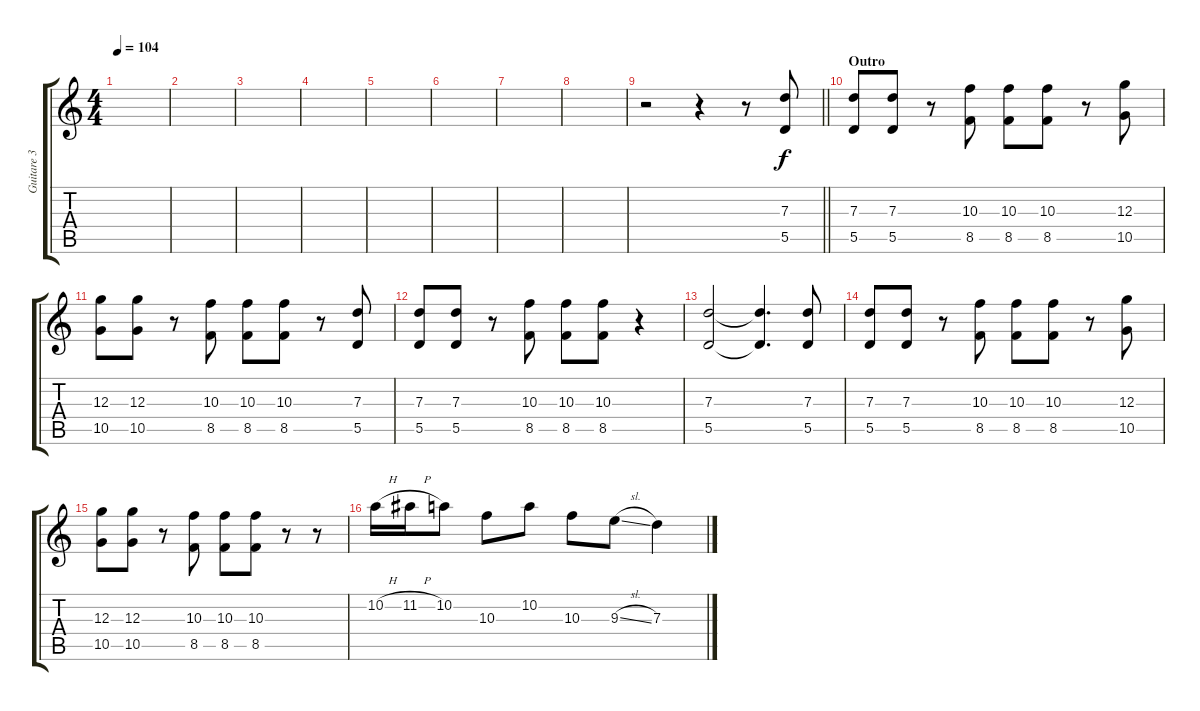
\track ("Guitare 3" "Guitare 3") {instrument overdrivenguitar}
\staff {score tabs}
\tuning (E4 B3 G3 D3 A2 E2) {hide}
\ts (4 4)
\tempo 104
\clef g2
\ks c
|
|
|
|
|
|
|
|
\barLineRight lightlight
r.2 r.4 r.8 (7.3 5.5).8 |
\section ("" "Outro")
(7.3 5.5).8 (7.3 5.5).8 r.8 (10.3 8.5).8 (10.3 8.5).8 (10.3 8.5).8 r.8 (12.3 10.5).8 |
(12.3 10.5).8 (12.3 10.5).8 r.8 (10.3 8.5).8 (10.3 8.5).8 (10.3 8.5).8 r.8 (7.3 5.5).8 |
(7.3 5.5).8 (7.3 5.5).8 r.8 (10.3 8.5).8 (10.3 8.5).8 (10.3 8.5).8 r.4 |
(7.3 5.5).2 (7.3{t} 5.5{t}).4{d} (7.3 5.5).8 |
(7.3 5.5).8 (7.3 5.5).8 r.8 (10.3 8.5).8 (10.3 8.5).8 (10.3 8.5).8 r.8 (12.3 10.5).8 |
(12.3 10.5).8 (12.3 10.5).8 r.8 (10.3 8.5).8 (10.3 8.5).8 (10.3 8.5).8 r.8 r.8 |
10.2{h}.16 11.2{h}.16 10.2.8 10.3.8 10.2.8 10.3.8 9.3{sl}.8 7.3.4
